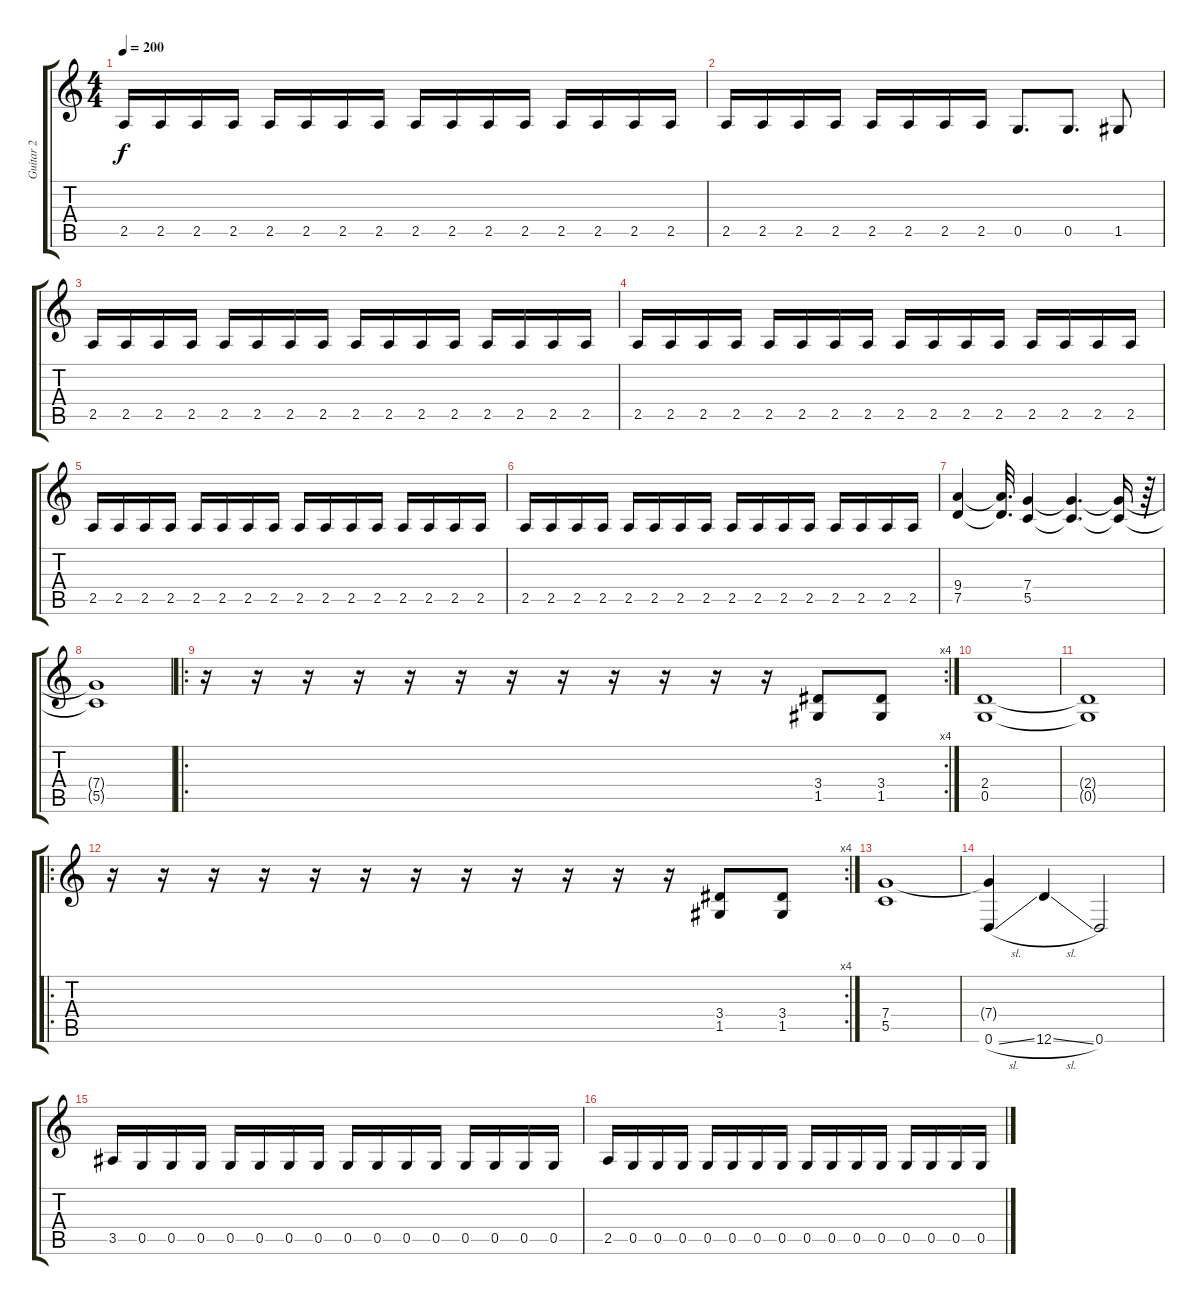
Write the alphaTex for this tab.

\track ("Guitar 2" "Guitar 2") {instrument distortionguitar}
\staff {score tabs}
\tuning (D4 A3 F3 C3 G2 D2) {hide}
\ts (4 4)
\tempo 200
\clef g2
\ks c
2.5.16{dy f} 2.5.16 2.5.16 2.5.16 2.5.16 2.5.16 2.5.16 2.5.16 2.5.16 2.5.16 2.5.16 2.5.16 2.5.16 2.5.16 2.5.16 2.5.16 |
2.5.16 2.5.16 2.5.16 2.5.16 2.5.16 2.5.16 2.5.16 2.5.16 0.5.8{d} 0.5.8{d} 1.5.8 |
2.5.16 2.5.16 2.5.16 2.5.16 2.5.16 2.5.16 2.5.16 2.5.16 2.5.16 2.5.16 2.5.16 2.5.16 2.5.16 2.5.16 2.5.16 2.5.16 |
2.5.16 2.5.16 2.5.16 2.5.16 2.5.16 2.5.16 2.5.16 2.5.16 2.5.16 2.5.16 2.5.16 2.5.16 2.5.16 2.5.16 2.5.16 2.5.16 |
2.5.16 2.5.16 2.5.16 2.5.16 2.5.16 2.5.16 2.5.16 2.5.16 2.5.16 2.5.16 2.5.16 2.5.16 2.5.16 2.5.16 2.5.16 2.5.16 |
2.5.16 2.5.16 2.5.16 2.5.16 2.5.16 2.5.16 2.5.16 2.5.16 2.5.16 2.5.16 2.5.16 2.5.16 2.5.16 2.5.16 2.5.16 2.5.16 |
(9.4 7.5).4 (9.4{t} 7.5{t}).32{d} (7.4 5.5).4 (7.4{t} 5.5{t}).4{d} (7.4{t} 5.5{t}).16 r.64 |
(7.4{t} 5.5{t}).1 |
\ro
\rc 4
r.16 r.16 r.16 r.16 r.16 r.16 r.16 r.16 r.16 r.16 r.16 r.16 (3.4 1.5).8 (3.4 1.5).8 |
(2.4 0.5).1 |
(2.4{t} 0.5{t}).1 |
\ro
\rc 4
r.16 r.16 r.16 r.16 r.16 r.16 r.16 r.16 r.16 r.16 r.16 r.16 (3.4 1.5).8 (3.4 1.5).8 |
(7.4 5.5).1 |
(7.4{t} 0.6{sl}).4 12.6{sl}.4 0.6.2 |
3.5.16 0.5.16 0.5.16 0.5.16 0.5.16 0.5.16 0.5.16 0.5.16 0.5.16 0.5.16 0.5.16 0.5.16 0.5.16 0.5.16 0.5.16 0.5.16 |
2.5.16 0.5.16 0.5.16 0.5.16 0.5.16 0.5.16 0.5.16 0.5.16 0.5.16 0.5.16 0.5.16 0.5.16 0.5.16 0.5.16 0.5.16 0.5.16
